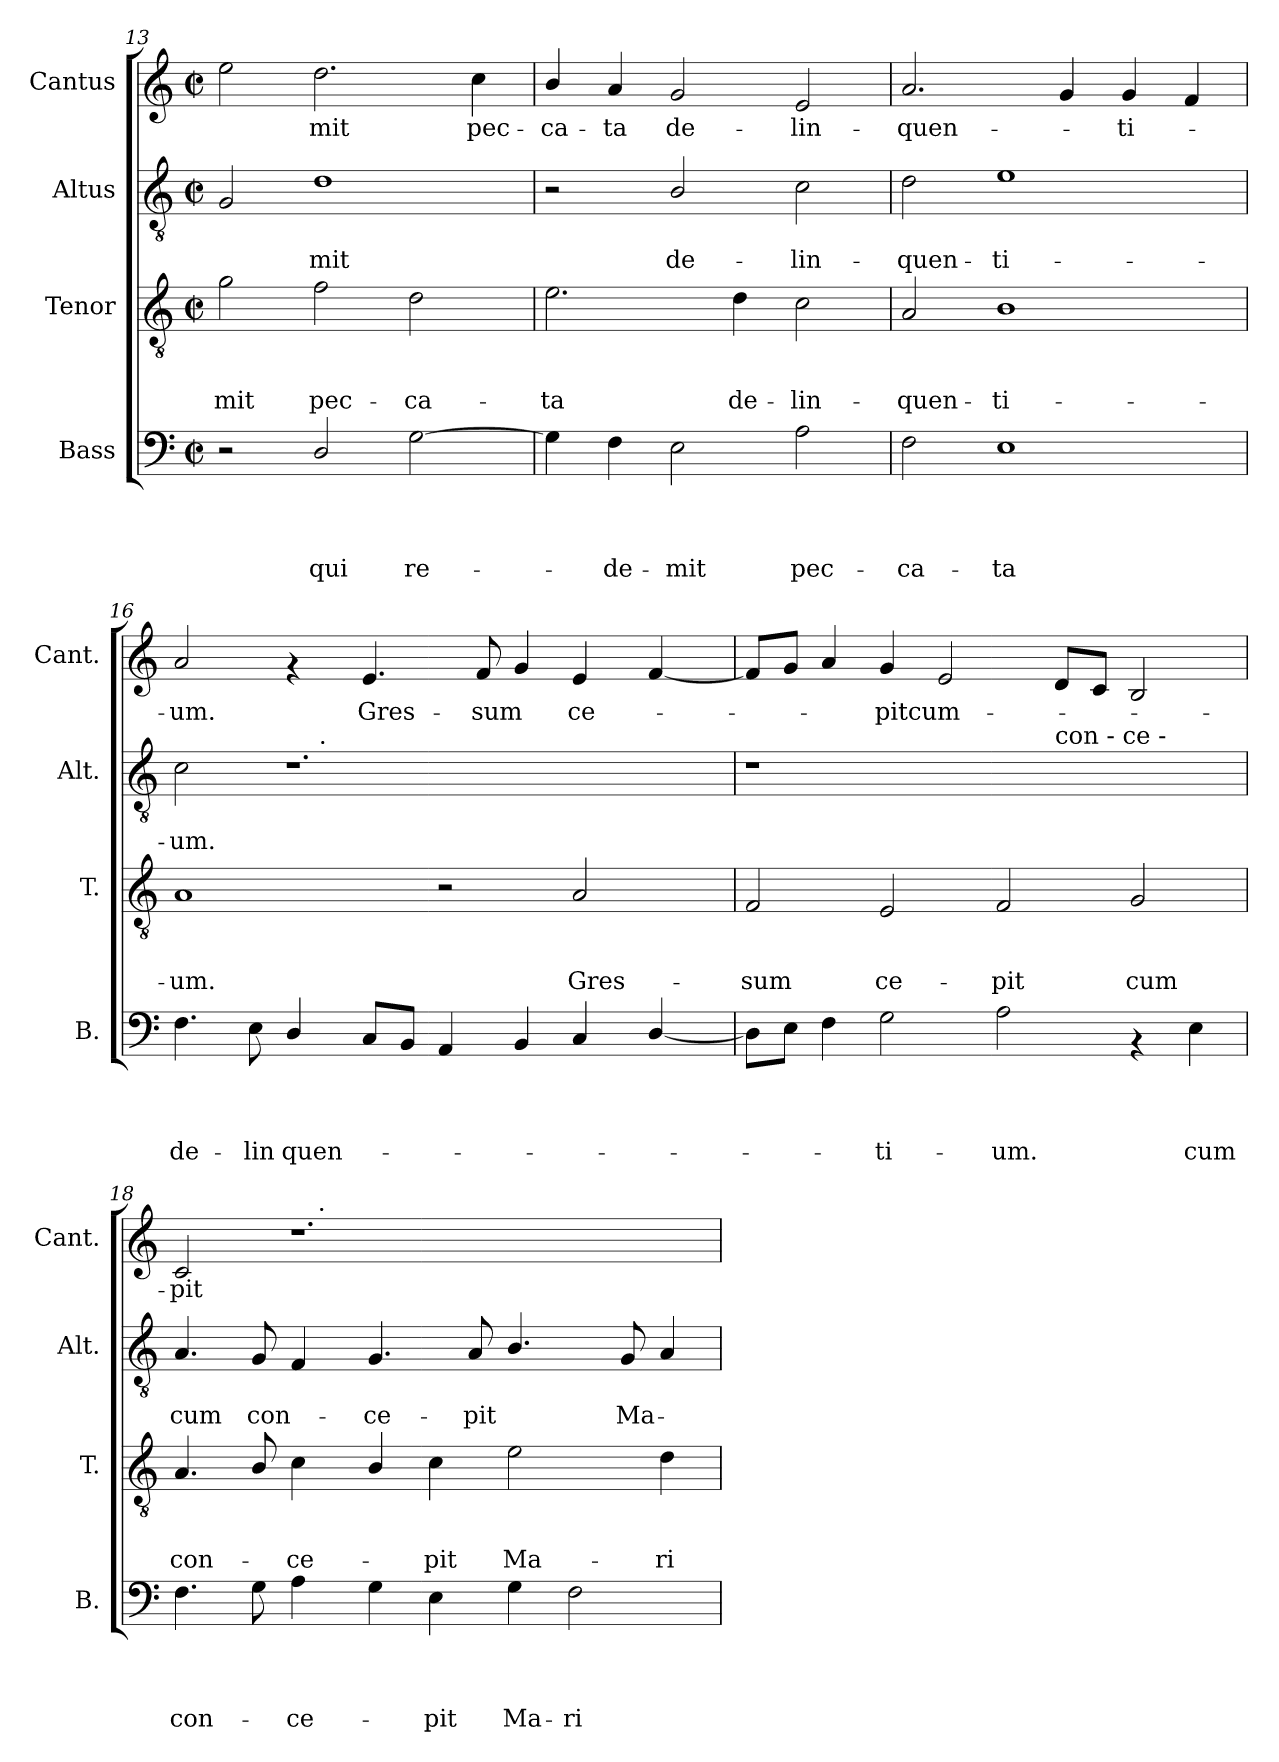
**kern	**text	**text	**text	**text	**kern	**text	**text	**text	**kern	**text	**text	**kern	**text
*part4	*part4	*part4	*part4	*part4	*part3	*part3	*part3	*part3	*part2	*part2	*part2	*part1	*part1
*staff4	*staff4	*staff4	*staff4	*staff4	*staff3	*staff3	*staff3	*staff3	*staff2	*staff2	*staff2	*staff1	*staff1
*I"Bass	*	*	*	*	*I"Tenor	*	*	*	*I"Altus	*	*	*I"Cantus	*
*I'B.	*	*	*	*	*I'T.	*	*	*	*I'Alt.	*	*	*I'Cant.	*
*clefF4	*	*	*	*	*clefGv2	*	*	*	*clefGv2	*	*	*clefG2	*
*k[]	*	*	*	*	*k[]	*	*	*	*k[]	*	*	*k[]	*
*C:	*	*	*	*	*C:	*	*	*	*C:	*	*	*C:	*
*M2/2	*	*	*	*	*M2/2	*	*	*	*M2/2	*	*	*M2/2	*
*met(c|)	*	*	*	*	*met(c|)	*	*	*	*met(c|)	*	*	*met(c|)	*
=13	=13	=13	=13	=13	=13	=13	=13	=13	=13	=13	=13	=13	=13
!	!	!	!	!	!	!	!	!LO:LY:b:rj	!	!	!	!	!
2r	.	.	.	.	2g\	.	.	-mit	2G/	.	.	2ee\	.
!	!	!	!	!LO:LY:b	!	!	!	!LO:LY:b:rj	!	!	!LO:LY:b	!	!LO:LY:b:rj
2D/	.	.	.	qui	2f\	.	.	pec-	1d	.	-mit	2.dd\	-mit
!	!	!	!	!LO:LY:b	!	!	!	!LO:LY:b:rj	!	!	!	!	!
[>2G\	.	.	.	re-	2d\	.	.	-ca-	.	.	.	.	.
!	!	!	!	!	!	!	!	!	!	!	!	!	!LO:LY:b:rj
.	.	.	.	.	.	.	.	.	.	.	.	4cc\	pec-
!!LO:PB:g=z
=14	=14	=14	=14	=14	=14	=14	=14	=14	=14	=14	=14	=14	=14
!	!	!	!	!	!	!	!	!LO:LY:b:rj	!	!	!	!	!LO:LY:b:rj
4G\]	.	.	.	.	2.e\	.	.	-ta	2r	.	.	4b/	-ca-
!	!	!	!	!LO:LY:b	!	!	!	!	!	!	!	!	!LO:LY:b:rj
4F\	.	.	.	-de-	.	.	.	.	.	.	.	4a/	-ta
!	!	!	!	!LO:LY:b	!	!	!	!	!	!	!LO:LY:b	!	!LO:LY:b:rj
2E\	.	.	.	-mit	.	.	.	.	2B/	.	de-	2g/	de-
!	!	!	!	!	!	!	!	!LO:LY:b:rj	!	!	!	!	!
.	.	.	.	.	4d\	.	.	de-	.	.	.	.	.
!	!	!	!	!LO:LY:b	!	!	!	!LO:LY:b:rj	!	!	!LO:LY:b	!	!LO:LY:b:rj
2A\	.	.	.	pec-	2c\	.	.	-lin-	2c\	.	-lin-	2e/	-lin-
=15	=15	=15	=15	=15	=15	=15	=15	=15	=15	=15	=15	=15	=15
!	!	!	!	!LO:LY:b	!	!	!	!LO:LY:b:rj	!	!	!LO:LY:b	!	!LO:LY:b:rj
2F\	.	.	.	-ca-	2A/	.	.	-quen-	2d\	.	-quen-	2.a/	-quen-
!	!	!	!	!LO:LY:b	!	!	!	!LO:LY:b:rj	!	!	!LO:LY:b	!	!
1E	.	.	.	-ta	1B	.	.	-ti-	1e	.	-ti-	.	.
.	.	.	.	.	.	.	.	.	.	.	.	4g/	.
!	!	!	!	!	!	!	!	!	!	!	!	!	!LO:LY:b:rj
.	.	.	.	.	.	.	.	.	.	.	.	4g/	-ti-
.	.	.	.	.	.	.	.	.	.	.	.	4f/	.
=16	=16	=16	=16	=16	=16	=16	=16	=16	=16	=16	=16	=16	=16
!	!	!	!	!LO:LY:b	!	!	!	!LO:LY:b:rj	!	!	!LO:LY:b	!	!LO:LY:b:rj
*	*	*	*	*	*	*	*	*	*^	*	*	*	*
4.F\	.	.	.	de-	1A	.	.	-um.	2c\	2ryy	.	-um.	2a/	-um.
!	!	!	!	!LO:LY:b	!	!	!	!	!	!	!	!	!	!
8E\	.	.	.	-lin	.	.	.	.	.	.	.	.	.	.
!	!	!	!	!LO:LY:b	!	!	!	!	!	!	!	!	!	!
4D/	.	.	.	quen-	.	.	.	.	1.r	16.ryy	.	.	4rf	.
!	!	!	!	!	!	!	!	!	!	!LO:TX:a:t=.	!	!	!	!
.	.	.	.	.	.	.	.	.	.	1ryy	.	.	.	.
!	!	!	!	!	!	!	!	!	!	!	!	!	!	!LO:LY:b:rj
8C/L	.	.	.	.	.	.	.	.	.	.	.	.	4.e/	Gres-
8BB/J	.	.	.	.	.	.	.	.	.	.	.	.	.	.
4AA/	.	.	.	.	2r	.	.	.	.	.	.	.	.	.
!	!	!	!	!	!	!	!	!	!	!	!	!	!	!LO:LY:b:rj
.	.	.	.	.	.	.	.	.	.	.	.	.	8f/	-sum
4BB/	.	.	.	.	.	.	.	.	.	.	.	.	4g/	.
!	!	!	!	!	!	!	!	!LO:LY:b:rj	!	!	!	!	!	!LO:LY:b:rj
4C/	.	.	.	.	2A/	.	.	Gres-	.	.	.	.	4e/	ce-
.	.	.	.	.	.	.	.	.	.	4ryy	.	.	.	.
[<4D/	.	.	.	.	.	.	.	.	.	.	.	.	[<4f/	.
.	.	.	.	.	.	.	.	.	.	8ryy	.	.	.	.
.	.	.	.	.	.	.	.	.	.	32ryy	.	.	.	.
=17	=17	=17	=17	=17	=17	=17	=17	=17	=17	=17	=17	=17	=17	=17
!	!	!	!	!	!	!	!	!LO:LY:b:rj	!	!	!	!	!	!
*	*	*	*	*	*	*	*	*	*v	*v	*	*	*	*
8D\L]	.	.	.	.	2F/	.	.	-sum	1r	.	.	8f/L]	.
8E\J	.	.	.	.	.	.	.	.	.	.	.	8g/J	.
4F\	.	.	.	.	.	.	.	.	.	.	.	4a/	.
!	!	!	!	!LO:LY:b	!	!	!	!LO:LY:b:rj	!	!	!	!	!LO:LY:b:rj
2G\	.	.	.	-ti-	2E/	.	.	ce-	.	.	.	4g/	-pitcum-
.	.	.	.	.	.	.	.	.	.	.	.	2e/	.
!	!	!	!	!LO:LY:b	!	!	!	!LO:LY:b:rj	!	!	!	!	!
2A\	.	.	.	-um.	2F/	.	.	-pit	4ryy	.	.	.	.
!	!	!	!	!	!	!	!	!	!LO:TX:a:t=con - ce -	!	!	!	!
.	.	.	.	.	.	.	.	.	2.ryy	.	.	8d/L	.
.	.	.	.	.	.	.	.	.	.	.	.	8c/J	.
!	!	!	!	!	!	!	!	!LO:LY:b:rj	!	!	!	!	!
4rAA	.	.	.	.	2G/	.	.	cum	.	.	.	2B/	.
!	!	!	!	!LO:LY:b	!	!	!	!	!	!	!	!	!
4E\	.	.	.	cum	.	.	.	.	.	.	.	.	.
!!LO:LB:g=z
=18	=18	=18	=18	=18	=18	=18	=18	=18	=18	=18	=18	=18	=18
!	!	!	!	!LO:LY:b	!	!	!	!LO:LY:b:rj	!	!	!LO:LY:b	!	!LO:LY:b:rj
*	*	*	*	*	*	*	*	*	*	*	*	*^	*
4.F\	.	.	.	con-	4.A/	.	.	con-	4.A/	.	cum	2c/	2ryy	-pit
!	!	!	!	!	!	!	!	!	!	!	!LO:LY:b	!	!	!
8G\	.	.	.	.	8B/	.	.	.	8G/	.	con-	.	.	.
!	!	!	!	!LO:LY:b	!	!	!	!LO:LY:b:rj	!	!	!	!	!	!
4A\	.	.	.	-ce-	4c\	.	.	-ce-	4F/	.	.	1.r	16ryy	.
!	!	!	!	!	!	!	!	!	!	!	!	!	!LO:TX:a:t=.	!
.	.	.	.	.	.	.	.	.	.	.	.	.	1ryy	.
!	!	!	!	!	!	!	!	!	!	!	!LO:LY:b	!	!	!
4G\	.	.	.	.	4B/	.	.	.	4.G/	.	-ce-	.	.	.
!	!	!	!	!LO:LY:b	!	!	!	!LO:LY:b:rj	!	!	!	!	!	!
4E\	.	.	.	-pit	4c\	.	.	-pit	.	.	.	.	.	.
!	!	!	!	!	!	!	!	!	!	!	!LO:LY:b	!	!	!
.	.	.	.	.	.	.	.	.	8A/	.	-pit	.	.	.
!	!	!	!	!LO:LY:b	!	!	!	!LO:LY:b:rj	!	!	!	!	!	!
4G\	.	.	.	Ma-	2e\	.	.	Ma-	4.B/	.	.	.	.	.
!	!	!	!	!LO:LY:b	!	!	!	!	!	!	!	!	!	!
2F\	.	.	.	-ri-	.	.	.	.	.	.	.	.	.	.
.	.	.	.	.	.	.	.	.	.	.	.	.	4..ryy	.
!	!	!	!	!	!	!	!	!	!	!	!LO:LY:b	!	!	!
.	.	.	.	.	.	.	.	.	8G/	.	Ma-	.	.	.
!	!	!	!	!	!	!	!	!LO:LY:b:rj	!	!	!	!	!	!
.	.	.	.	.	4d\	.	.	-ri-	4A/	.	.	.	.	.
*	*	*	*	*	*	*	*	*	*	*	*	*v	*v	*
=	=	=	=	=	=	=	=	=	=	=	=	=	=
*-	*-	*-	*-	*-	*-	*-	*-	*-	*-	*-	*-	*-	*-
